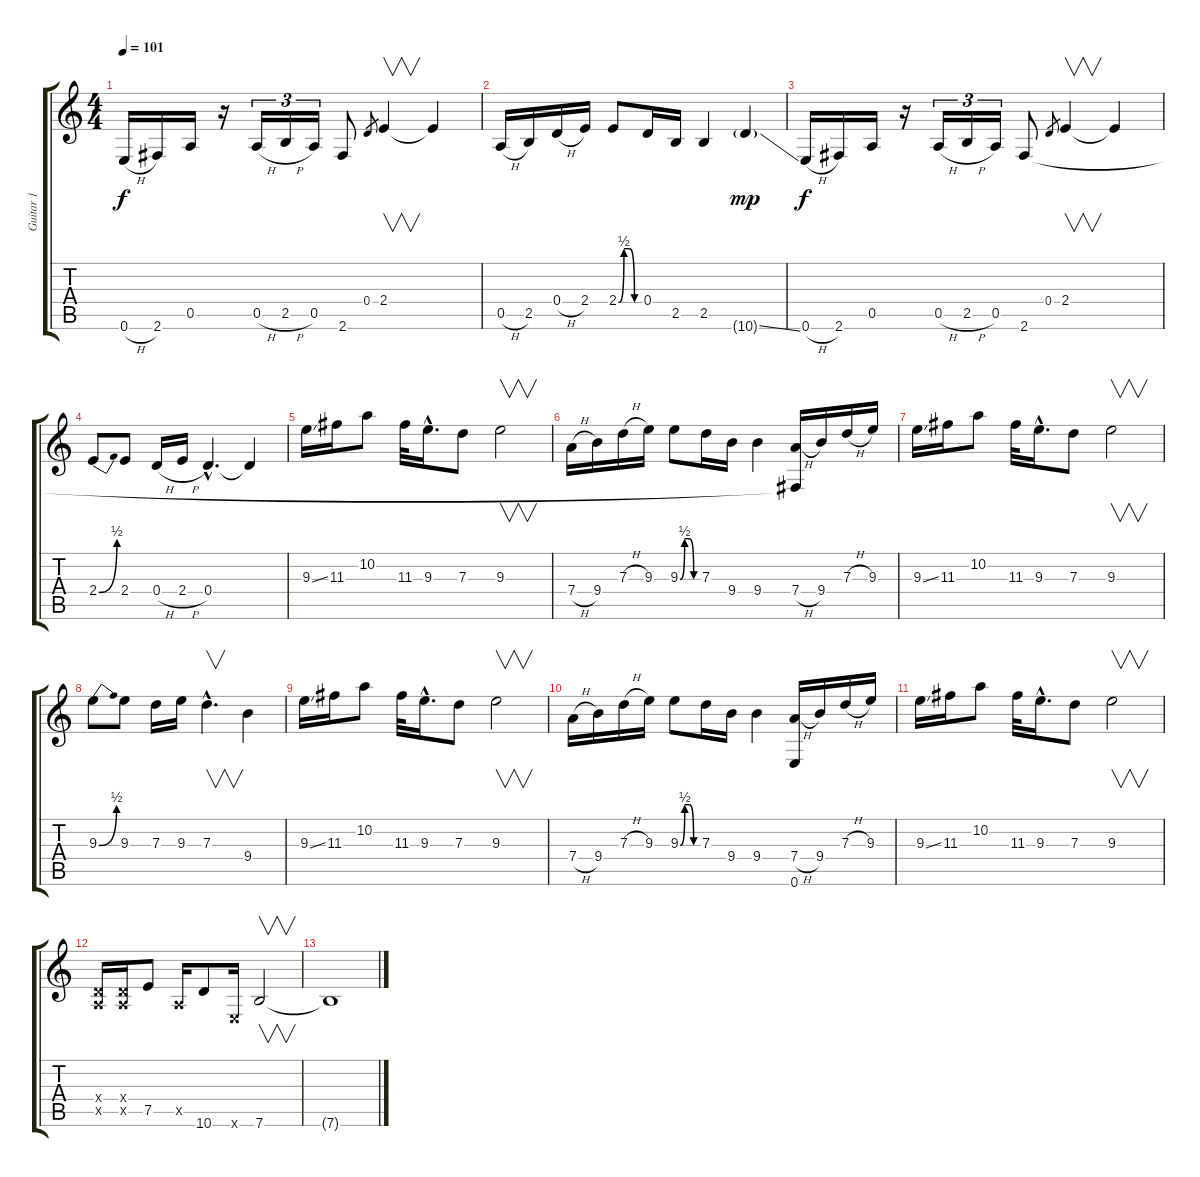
\track ("Guitar 1" "Guitar 1") {instrument electricguitarjazz}
\staff {score tabs}
\tuning (E4 B3 G3 D3 A2 E2) {hide}
\ts (4 4)
\tempo 101
\clef g2
\ks c
0.6{h}.16{dy f instrument distortionguitar} 2.6.16 0.5.16 r.16 0.5{h}.16{tu (3 2)} 2.5{h}.16{tu (3 2)} 0.5.16{tu (3 2)} 2.6.8 0.4.8{gr} 2.4.4{v} 2.4{t}.4 |
0.5{h}.16 2.5.16 0.4{h}.16 2.4.16 2.4{be (custom 0 0 15 2 30 2 45 0 60 0)}.8 0.4.16 2.5.16 2.5.4 10.6{ss g}.4{dy mp} |
0.6{h}.16{dy f instrument distortionguitar} 2.6.16 0.5.16 r.16 0.5{h}.16{tu (3 2)} 2.5{h}.16{tu (3 2)} 0.5.16{tu (3 2)} 2.6.8 0.4.8{gr} 2.4.4{v} 2.4{t}.4 |
2.4{be (bend 0 0 60 2)}.8 2.4.8 0.4{h}.16 2.4{h}.16 0.4{hac}.4{d} 0.4{t}.4 |
9.3{ss}.16{volume 10 instrument overdrivenguitar} 11.3.16 10.2.8 11.3.32 9.3{hac}.16{d} 7.3.8 9.3.2{v} |
7.4{h}.16 9.4.16 7.3{h}.16 9.3.16 9.3{be (custom 0 0 15 2 30 2 45 0 60 0)}.8 7.3.16 9.4.16 9.4.4 (7.4{h} 2.6{t}).16 9.4.16 7.3{h}.16 9.3.16 |
9.3{ss}.16 11.3.16 10.2.8 11.3.32 9.3{hac}.16{d} 7.3.8 9.3.2{v} |
9.3{be (bend 0 0 60 2)}.8 9.3.8 7.3.16 9.3.16 7.3{hac}.4{v d} 9.4.4 |
9.3{ss}.16 11.3.16 10.2.8 11.3.32 9.3{hac}.16{d} 7.3.8 9.3.2{v} |
7.4{h}.16 9.4.16 7.3{h}.16 9.3.16 9.3{be (custom 0 0 15 2 30 2 45 0 60 0)}.8 7.3.16 9.4.16 9.4.4 (7.4{h} 0.6).16 9.4.16 7.3{h}.16 9.3.16 |
9.3{ss}.16 11.3.16 10.2.8 11.3.32 9.3{hac}.16{d} 7.3.8 9.3.2{v} |
(0.4{x} 0.5{x}).16 (0.4{x} 0.5{x}).16 7.5.8 0.5{x}.16 10.6.8 0.6{x}.16 7.6.2{v} |
7.6{t}.1{volume 0}
